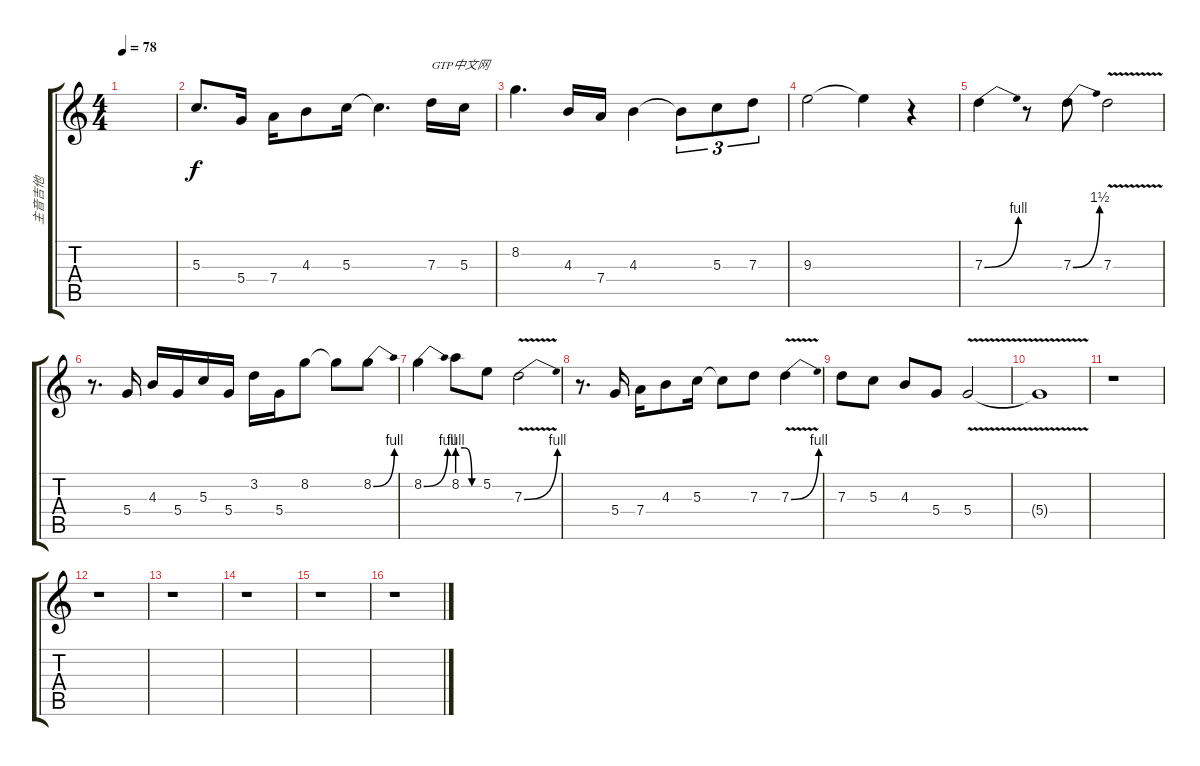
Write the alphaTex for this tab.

\track ("主音吉他" "主音吉他") {instrument distortionguitar}
\staff {score tabs}
\tuning (E4 B3 G3 D3 A2 E2) {hide}
\ts (4 4)
\tempo 78
\clef g2
\ks c
|
5.3.8{d} 5.4.16 7.4.16 4.3.8 5.3.16 5.3{t}.4{d} 7.3.16{txt "GTP中文网"} 5.3.16 |
8.2.4{d} 4.3.16 7.4.16 4.3.4 4.3{t}.8{tu (3 2)} 5.3.8{tu (3 2)} 7.3.8{tu (3 2)} |
9.3.2 9.3{t}.4 r.4 |
7.3{be (bend 0 0 60 4)}.4 r.8 7.3{be (bend 0 0 60 6)}.8 7.3{v}.2 |
r.8{d} 5.4.16 4.3.16 5.4.16 5.3.16 5.4.16 3.2.16 5.4.16 8.2.8 8.2{t}.8 8.2{be (bend 0 0 60 4)}.8 |
8.2{be (bend 0 0 60 4)}.4 8.2{be (custom 0 4 20 4 40 0 60 0)}.8 5.2.8 7.3{be (bend 0 0 60 4) v}.2 |
r.8{d} 5.4.16 7.4.16 4.3.8 5.3.16 5.3{t}.8 7.3.8 7.3{be (bend 0 0 60 4) v}.4 |
7.3.8 5.3.8 4.3.8 5.4.8 5.4{v}.2 |
5.4{t}.1 |
r.1 |
r.1 |
r.1 |
r.1 |
r.1 |
r.1
